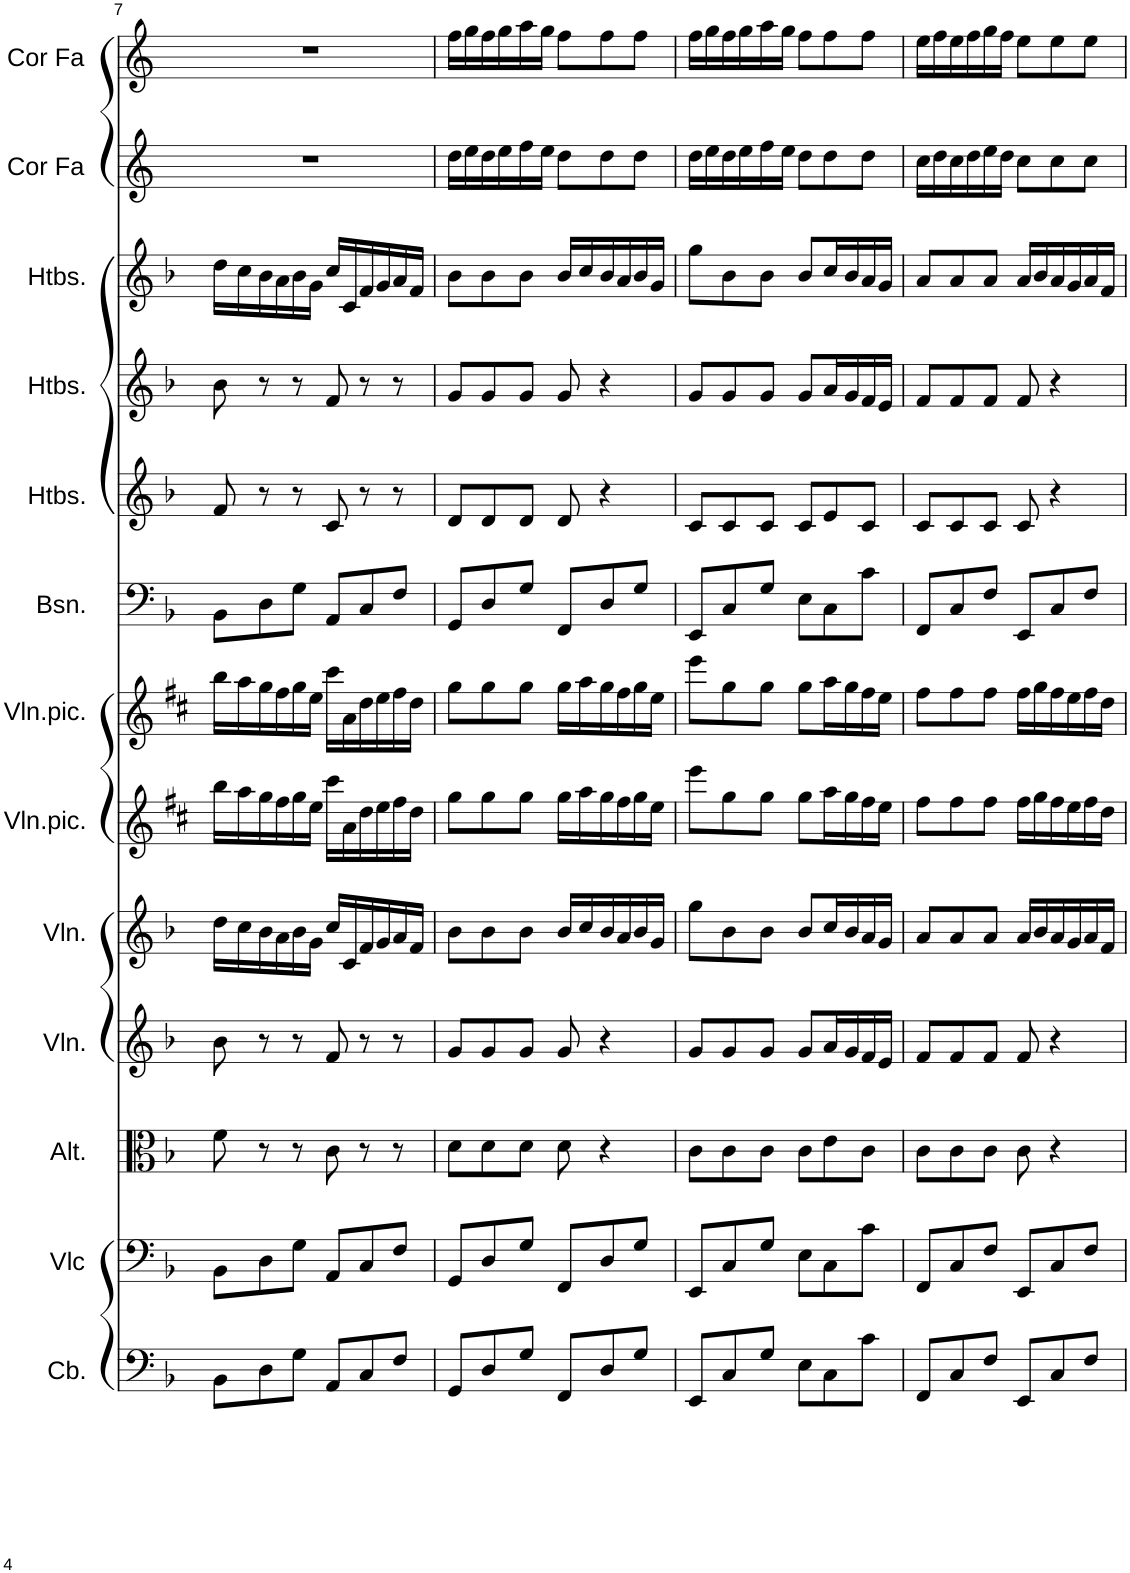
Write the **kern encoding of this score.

**kern	**kern	**kern	**kern	**kern	**kern	**kern	**kern	**kern	**kern	**kern	**kern	**kern
*part13	*part12	*part11	*part10	*part9	*part8	*part7	*part6	*part5	*part4	*part3	*part2	*part1
*staff13	*staff12	*staff11	*staff10	*staff9	*staff8	*staff7	*staff6	*staff5	*staff4	*staff3	*staff2	*staff1
*I"Contrebasse	*I"Violoncelle	*I"Alto	*I"Violon	*I"Violon	*I"Violon	*I"Violon piccolo	*I"Basson	*I"Hautbois	*I"Hautbois	*I"Hautbois	*I"Cor en Fa	*I"Cor en Fa
*I'Cb.	*I'Vlc	*I'Alt.	*I'Vln.	*I'Vln.	*	*I'Vln.pic.	*I'Bsn.	*I'Htbs.	*I'Htbs.	*I'Htbs.	*I'Cor Fa	*I'Cor Fa
!!LO:PB:g=z
*clefF4	*clefF4	*clefC3	*clefG2	*clefG2	*clefG2	*clefG2	*clefF4	*clefG2	*clefG2	*clefG2	*clefG2	*clefG2
*Trd7c12	*	*	*	*	*Trd5c9	*Trd5c9	*	*	*	*	*Trd4c7	*Trd4c7
*k[b-]	*k[b-]	*k[b-]	*k[b-]	*k[b-]	*k[f#c#]	*k[f#c#]	*k[b-]	*k[b-]	*k[b-]	*k[b-]	*k[]	*k[]
*M6/8	*M6/8	*M6/8	*M6/8	*M6/8	*M6/8	*M6/8	*M6/8	*M6/8	*M6/8	*M6/8	*M6/8	*M6/8
=7	=7	=7	=7	=7	=7	=7	=7	=7	=7	=7	=7	=7
8BB-\L	8BB-\L	8f\	8b-\	16dd\LL	16bb\LL	16bb\LL	8BB-\L	8f/	8b-\	16dd\LL	2.r	2.r
.	.	.	.	16cc\	16aa\	16aa\	.	.	.	16cc\	.	.
8D\	8D\	8r	8r	16b-\	16gg\	16gg\	8D\	8r	8r	16b-\	.	.
.	.	.	.	16a\	16ff#\	16ff#\	.	.	.	16a\	.	.
8G\J	8G\J	8r	8r	16b-\	16gg\	16gg\	8G\J	8r	8r	16b-\	.	.
.	.	.	.	16g\JJ	16ee\JJ	16ee\JJ	.	.	.	16g\JJ	.	.
8AA/L	8AA/L	8c\	8f/	16cc/LL	16ccc#\LL	16ccc#\LL	8AA/L	8c/	8f/	16cc/LL	.	.
.	.	.	.	16c/	16a\	16a\	.	.	.	16c/	.	.
8C/	8C/	8r	8r	16f/	16dd\	16dd\	8C/	8r	8r	16f/	.	.
.	.	.	.	16g/	16ee\	16ee\	.	.	.	16g/	.	.
8F/J	8F/J	8r	8r	16a/	16ff#\	16ff#\	8F/J	8r	8r	16a/	.	.
.	.	.	.	16f/JJ	16dd\JJ	16dd\JJ	.	.	.	16f/JJ	.	.
=8	=8	=8	=8	=8	=8	=8	=8	=8	=8	=8	=8	=8
8GG/L	8GG/L	8d\L	8g/L	8b-\L	8gg\L	8gg\L	8GG/L	8d/L	8g/L	8b-\L	16dd\LL	16ff\LL
.	.	.	.	.	.	.	.	.	.	.	16ee\	16gg\
8D/	8D/	8d\	8g/	8b-\	8gg\	8gg\	8D/	8d/	8g/	8b-\	16dd\	16ff\
.	.	.	.	.	.	.	.	.	.	.	16ee\	16gg\
8G/J	8G/J	8d\J	8g/J	8b-\J	8gg\J	8gg\J	8G/J	8d/J	8g/J	8b-\J	16ff\	16aa\
.	.	.	.	.	.	.	.	.	.	.	16ee\JJ	16gg\JJ
8FF/L	8FF/L	8d\	8g/	16b-/LL	16gg\LL	16gg\LL	8FF/L	8d/	8g/	16b-/LL	8dd\L	8ff\L
.	.	.	.	16cc/	16aa\	16aa\	.	.	.	16cc/	.	.
8D/	8D/	4r	4r	16b-/	16gg\	16gg\	8D/	4r	4r	16b-/	8dd\	8ff\
.	.	.	.	16a/	16ff#\	16ff#\	.	.	.	16a/	.	.
8G/J	8G/J	.	.	16b-/	16gg\	16gg\	8G/J	.	.	16b-/	8dd\J	8ff\J
.	.	.	.	16g/JJ	16ee\JJ	16ee\JJ	.	.	.	16g/JJ	.	.
=9	=9	=9	=9	=9	=9	=9	=9	=9	=9	=9	=9	=9
8EE/L	8EE/L	8c\L	8g/L	8gg\L	8eee\L	8eee\L	8EE/L	8c/L	8g/L	8gg\L	16dd\LL	16ff\LL
.	.	.	.	.	.	.	.	.	.	.	16ee\	16gg\
8C/	8C/	8c\	8g/	8b-\	8gg\	8gg\	8C/	8c/	8g/	8b-\	16dd\	16ff\
.	.	.	.	.	.	.	.	.	.	.	16ee\	16gg\
8G/J	8G/J	8c\J	8g/J	8b-\J	8gg\J	8gg\J	8G/J	8c/J	8g/J	8b-\J	16ff\	16aa\
.	.	.	.	.	.	.	.	.	.	.	16ee\JJ	16gg\JJ
8E\L	8E\L	8c\L	8g/L	8b-/L	8gg\L	8gg\L	8E\L	8c/L	8g/L	8b-/L	8dd\L	8ff\L
8C\	8C\	8e\	16a/L	16cc/L	16aa\L	16aa\L	8C\	8e/	16a/L	16cc/L	8dd\	8ff\
.	.	.	16g/	16b-/	16gg\	16gg\	.	.	16g/	16b-/	.	.
8c\J	8c\J	8c\J	16f/	16a/	16ff#\	16ff#\	8c\J	8c/J	16f/	16a/	8dd\J	8ff\J
.	.	.	16e/JJ	16g/JJ	16ee\JJ	16ee\JJ	.	.	16e/JJ	16g/JJ	.	.
=10	=10	=10	=10	=10	=10	=10	=10	=10	=10	=10	=10	=10
8FF/L	8FF/L	8c\L	8f/L	8a/L	8ff#\L	8ff#\L	8FF/L	8c/L	8f/L	8a/L	16cc\LL	16ee\LL
.	.	.	.	.	.	.	.	.	.	.	16dd\	16ff\
8C/	8C/	8c\	8f/	8a/	8ff#\	8ff#\	8C/	8c/	8f/	8a/	16cc\	16ee\
.	.	.	.	.	.	.	.	.	.	.	16dd\	16ff\
8F/J	8F/J	8c\J	8f/J	8a/J	8ff#\J	8ff#\J	8F/J	8c/J	8f/J	8a/J	16ee\	16gg\
.	.	.	.	.	.	.	.	.	.	.	16dd\JJ	16ff\JJ
8EE/L	8EE/L	8c\	8f/	16a/LL	16ff#\LL	16ff#\LL	8EE/L	8c/	8f/	16a/LL	8cc\L	8ee\L
.	.	.	.	16b-/	16gg\	16gg\	.	.	.	16b-/	.	.
8C/	8C/	4r	4r	16a/	16ff#\	16ff#\	8C/	4r	4r	16a/	8cc\	8ee\
.	.	.	.	16g/	16ee\	16ee\	.	.	.	16g/	.	.
8F/J	8F/J	.	.	16a/	16ff#\	16ff#\	8F/J	.	.	16a/	8cc\J	8ee\J
.	.	.	.	16f/JJ	16dd\JJ	16dd\JJ	.	.	.	16f/JJ	.	.
=	=	=	=	=	=	=	=	=	=	=	=	=
*-	*-	*-	*-	*-	*-	*-	*-	*-	*-	*-	*-	*-
